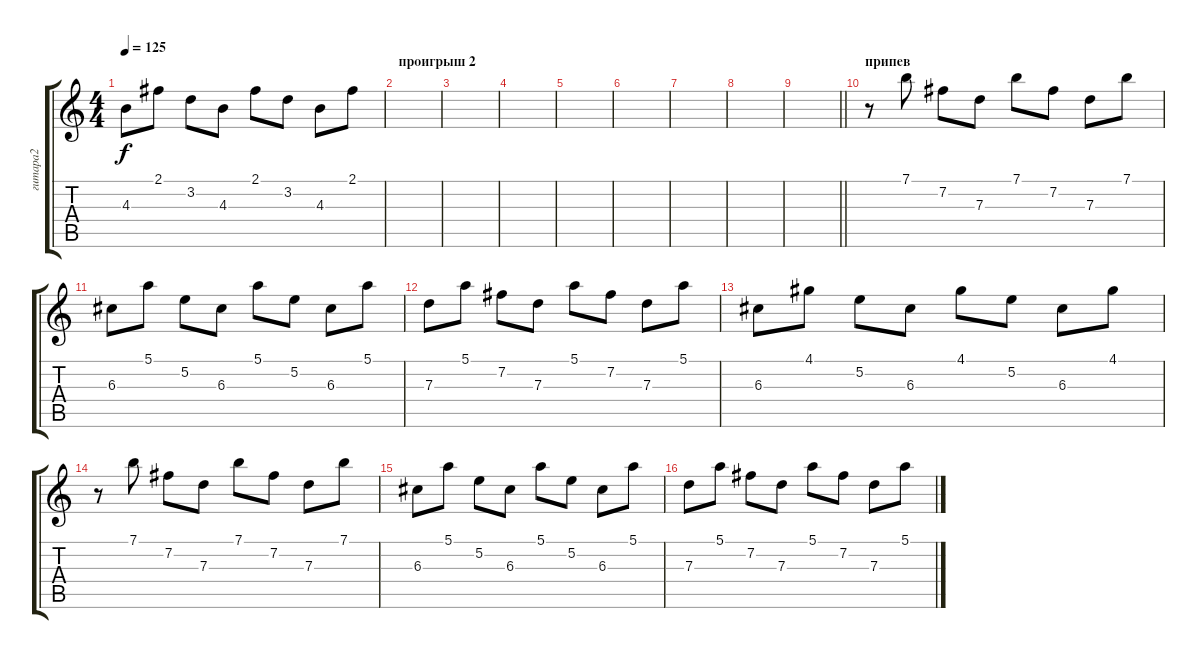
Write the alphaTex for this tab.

\track ("гитара2" "гитара2") {instrument electricguitarclean}
\staff {score tabs}
\tuning (E4 B3 G3 D3 A2 E2) {hide}
\ts (4 4)
\tempo 125
\clef g2
\ks c
4.3.8{dy f} 2.1.8 3.2.8 4.3.8 2.1.8 3.2.8 4.3.8 2.1.8 |
\section ("" "проигрыш 2")
|
|
|
|
|
|
|
\barLineRight lightlight
|
\section ("" "припев")
r.8 7.1.8 7.2.8 7.3.8 7.1.8 7.2.8 7.3.8 7.1.8 |
6.3.8 5.1.8 5.2.8 6.3.8 5.1.8 5.2.8 6.3.8 5.1.8 |
7.3.8 5.1.8 7.2.8 7.3.8 5.1.8 7.2.8 7.3.8 5.1.8 |
6.3.8 4.1.8 5.2.8 6.3.8 4.1.8 5.2.8 6.3.8 4.1.8 |
r.8 7.1.8 7.2.8 7.3.8 7.1.8 7.2.8 7.3.8 7.1.8 |
6.3.8 5.1.8 5.2.8 6.3.8 5.1.8 5.2.8 6.3.8 5.1.8 |
7.3.8 5.1.8 7.2.8 7.3.8 5.1.8 7.2.8 7.3.8 5.1.8
